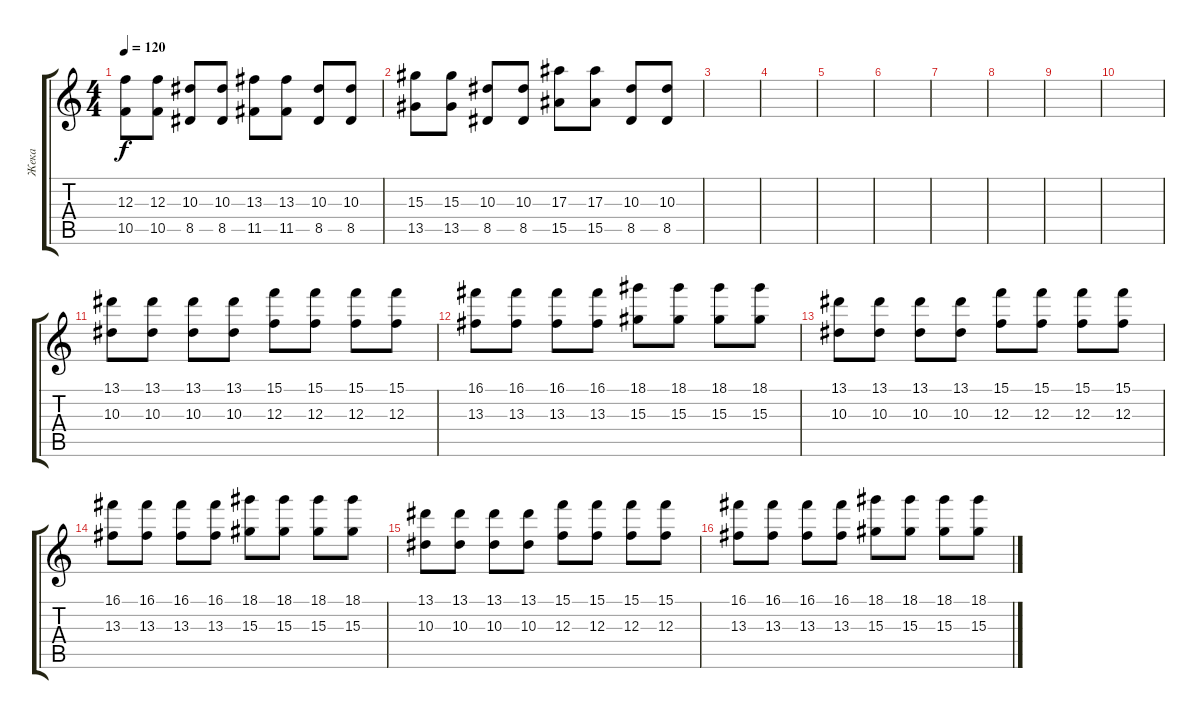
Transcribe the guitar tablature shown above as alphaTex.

\track ("Жека" "Жека") {instrument overdrivenguitar}
\staff {score tabs}
\tuning (D4 A3 F3 C3 G2 C2) {hide}
\ts (4 4)
\tempo 120
\clef g2
\ks c
(12.3 10.5).8{dy f} (12.3 10.5).8 (10.3 8.5).8 (10.3 8.5).8 (13.3 11.5).8 (13.3 11.5).8 (10.3 8.5).8 (10.3 8.5).8 |
(15.3 13.5).8 (15.3 13.5).8 (10.3 8.5).8 (10.3 8.5).8 (17.3 15.5).8 (17.3 15.5).8 (10.3 8.5).8 (10.3 8.5).8 |
|
|
|
|
|
|
|
|
(13.1 10.3).8 (13.1 10.3).8 (13.1 10.3).8 (13.1 10.3).8 (15.1 12.3).8 (15.1 12.3).8 (15.1 12.3).8 (15.1 12.3).8 |
(16.1 13.3).8 (16.1 13.3).8 (16.1 13.3).8 (16.1 13.3).8 (18.1 15.3).8 (18.1 15.3).8 (18.1 15.3).8 (18.1 15.3).8 |
(13.1 10.3).8 (13.1 10.3).8 (13.1 10.3).8 (13.1 10.3).8 (15.1 12.3).8 (15.1 12.3).8 (15.1 12.3).8 (15.1 12.3).8 |
(16.1 13.3).8 (16.1 13.3).8 (16.1 13.3).8 (16.1 13.3).8 (18.1 15.3).8 (18.1 15.3).8 (18.1 15.3).8 (18.1 15.3).8 |
(13.1 10.3).8 (13.1 10.3).8 (13.1 10.3).8 (13.1 10.3).8 (15.1 12.3).8 (15.1 12.3).8 (15.1 12.3).8 (15.1 12.3).8 |
(16.1 13.3).8 (16.1 13.3).8 (16.1 13.3).8 (16.1 13.3).8 (18.1 15.3).8 (18.1 15.3).8 (18.1 15.3).8 (18.1 15.3).8
